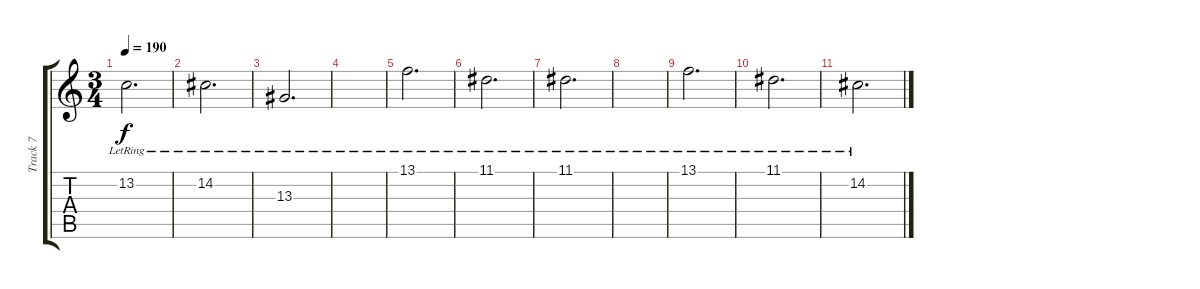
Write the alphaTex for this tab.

\track ("Track 7" "Track 7") {instrument acousticgrandpiano}
\staff {score tabs}
\tuning (E4 B3 G3 D3 A2 E2) {hide}
\ts (3 4)
\tempo 190
\clef g2
\ks c
13.2{lr}.2{d dy f} |
14.2{lr}.2{d} |
13.3{lr}.2{d} |
|
13.1{lr}.2{d} |
11.1{lr}.2{d} |
11.1{lr}.2{d} |
|
13.1{lr}.2{d} |
11.1{lr}.2{d} |
14.2{lr}.2{d}
